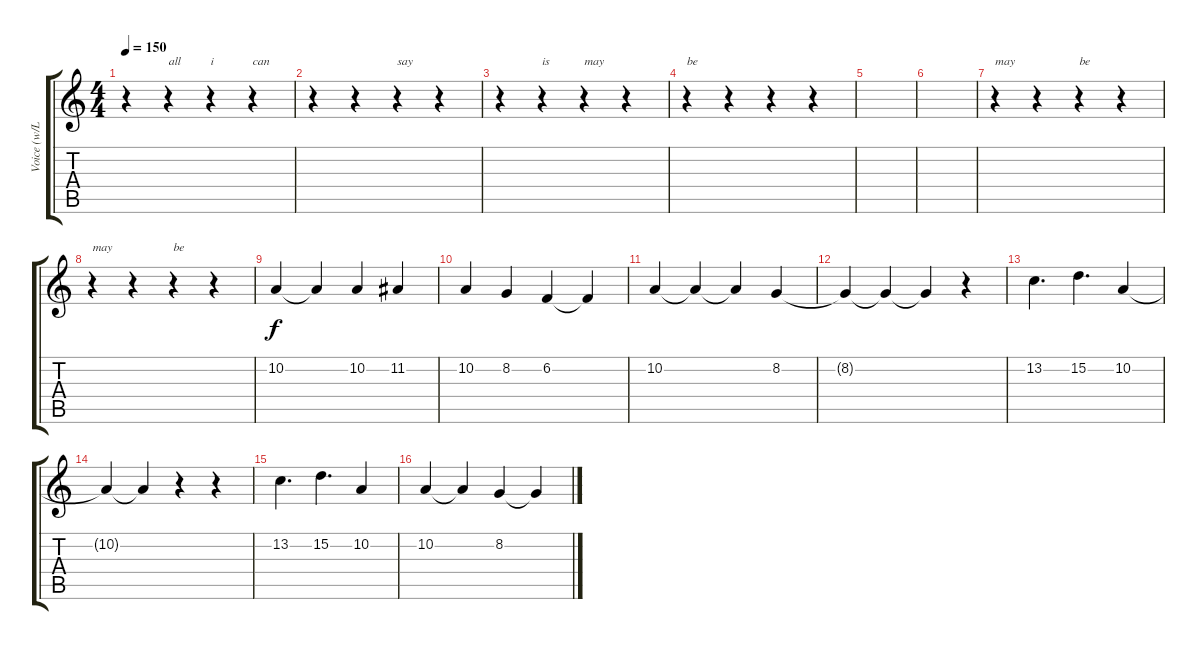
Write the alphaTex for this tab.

\track ("Voice (w/Lyrics)" "Voice (w/L") {instrument sopranosax}
\staff {score tabs}
\tuning (E4 B3 G3 D3 A2 D2) {hide}
\ts (4 4)
\tempo 150
\clef g2
\ks c
r.4{dy f} r.4{txt "all"} r.4{txt "i"} r.4{txt "can"} |
r.4 r.4 r.4{txt "say"} r.4 |
r.4 r.4{txt "is"} r.4{txt "may"} r.4 |
r.4{txt "be"} r.4 r.4 r.4 |
|
|
r.4{txt "may"} r.4 r.4{txt "be"} r.4 |
r.4{txt "may"} r.4 r.4{txt "be"} r.4 |
10.2.4 10.2{t}.4 10.2.4 11.2.4 |
10.2.4 8.2.4 6.2.4 6.2{t}.4 |
10.2.4 10.2{t}.4 10.2{t}.4 8.2.4 |
8.2{t}.4 8.2{t}.4 8.2{t}.4 r.4 |
13.2.4{d} 15.2.4{d} 10.2.4 |
10.2{t}.4 10.2{t}.4 r.4 r.4 |
13.2.4{d} 15.2.4{d} 10.2.4 |
10.2.4 10.2{t}.4 8.2.4 8.2{t}.4
